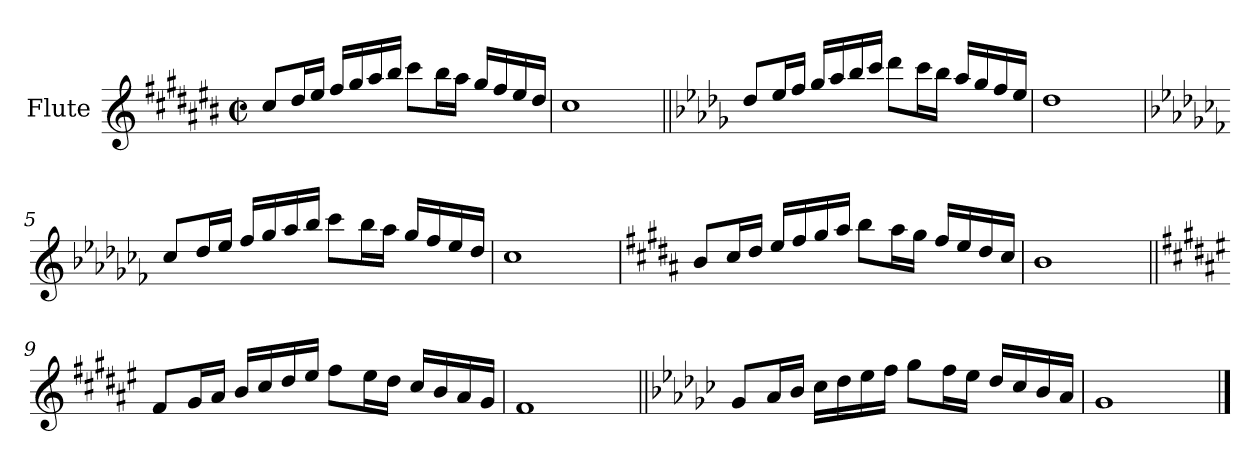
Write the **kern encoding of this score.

**kern
*part1
*staff1
*I"Flute
*I'Fl.
*clefG2
*k[f#c#g#d#a#e#b#]
*M2/2
*met(c|)
=1
8cc#/L
16dd#/L
16ee#/JJ
16ff#/LL
16gg#/
16aa#/
16bb#/JJ
8ccc#\L
16bb#\L
16aa#\JJ
16gg#/LL
16ff#/
16ee#/
16dd#/JJ
=2
1cc#
!!LO:LB:g=z
=3||
*k[b-e-a-d-g-]
8dd-/L
16ee-/L
16ff/JJ
16gg-/LL
16aa-/
16bb-/
16ccc/JJ
8ddd-\L
16ccc\L
16bb-\JJ
16aa-/LL
16gg-/
16ff/
16ee-/JJ
=4
1dd-
=5
*k[b-e-a-d-g-c-f-]
8cc-/L
16dd-/L
16ee-/JJ
16ff-/LL
16gg-/
16aa-/
16bb-/JJ
8ccc-\L
16bb-\L
16aa-\JJ
16gg-/LL
16ff-/
16ee-/
16dd-/JJ
!!LO:LB:g=z
=6
1cc-
=7
*k[f#c#g#d#a#]
8b/L
16cc#/L
16dd#/JJ
16ee/LL
16ff#/
16gg#/
16aa#/JJ
8bb\L
16aa#\L
16gg#\JJ
16ff#/LL
16ee/
16dd#/
16cc#/JJ
=8
1b
!!LO:LB:g=z
=9||
*k[f#c#g#d#a#e#]
8f#/L
16g#/L
16a#/JJ
16b/LL
16cc#/
16dd#/
16ee#/JJ
8ff#\L
16ee#\L
16dd#\JJ
16cc#/LL
16b/
16a#/
16g#/JJ
=10
1f#
=11||
*k[b-e-a-d-g-c-]
8g-/L
16a-/L
16b-/JJ
16cc-\LL
16dd-\
16ee-\
16ff\JJ
8gg-\L
16ff\L
16ee-\JJ
16dd-/LL
16cc-/
16b-/
16a-/JJ
=12
1g-
==
*-
